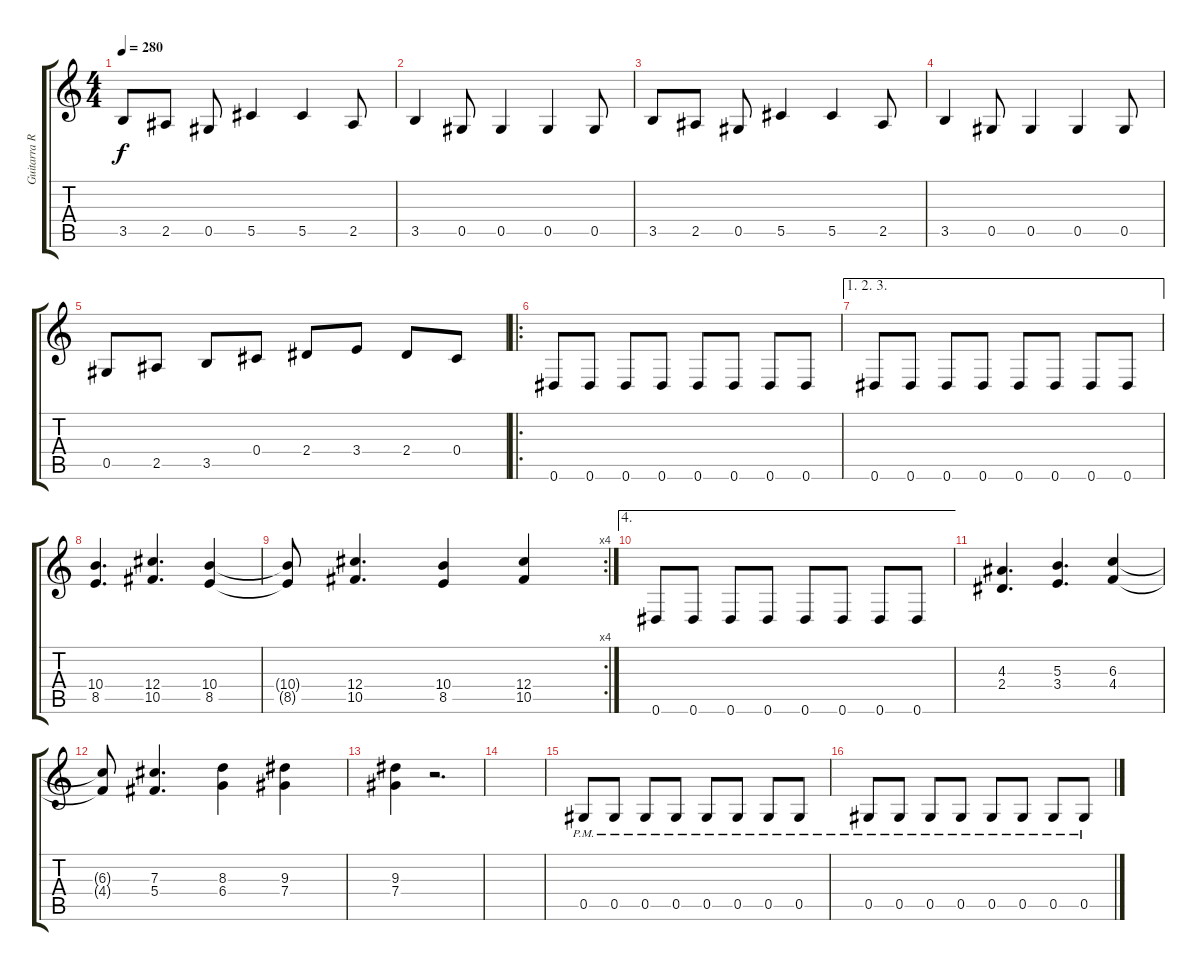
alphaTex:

\track ("Guitarra Rítmica" "Guitarra R") {instrument overdrivenguitar}
\staff {score tabs}
\tuning (Eb4 Bb3 Gb3 Db3 Ab2 Eb2) {hide}
\ts (4 4)
\tempo 280
\clef g2
\ks c
3.5.8{dy f} 2.5.8 0.5.8 5.5.4 5.5.4 2.5.8 |
3.5.4 0.5.8 0.5.4 0.5.4 0.5.8 |
3.5.8 2.5.8 0.5.8 5.5.4 5.5.4 2.5.8 |
3.5.4 0.5.8 0.5.4 0.5.4 0.5.8 |
0.5.8 2.5.8 3.5.8 0.4.8 2.4.8 3.4.8 2.4.8 0.4.8 |
\ro
0.6.8 0.6.8 0.6.8 0.6.8 0.6.8 0.6.8 0.6.8 0.6.8 |
\ae (1 2 3)
0.6.8 0.6.8 0.6.8 0.6.8 0.6.8 0.6.8 0.6.8 0.6.8 |
(10.4 8.5).4{d} (12.4 10.5).4{d} (10.4 8.5).4 |
\rc 4
(10.4{t} 8.5{t}).8 (12.4 10.5).4{d} (10.4 8.5).4 (12.4 10.5).4 |
\ae 4
0.6.8 0.6.8 0.6.8 0.6.8 0.6.8 0.6.8 0.6.8 0.6.8 |
(4.3 2.4).4{d} (5.3 3.4).4{d} (6.3 4.4).4 |
(6.3{t} 4.4{t}).8 (7.3 5.4).4{d} (8.3 6.4).4 (9.3 7.4).4 |
(9.3 7.4).4 r.2{d} |
|
0.5{pm}.8 0.5{pm}.8 0.5{pm}.8 0.5{pm}.8 0.5{pm}.8 0.5{pm}.8 0.5{pm}.8 0.5{pm}.8 |
0.5{pm}.8 0.5{pm}.8 0.5{pm}.8 0.5{pm}.8 0.5{pm}.8 0.5{pm}.8 0.5{pm}.8 0.5{pm}.8
